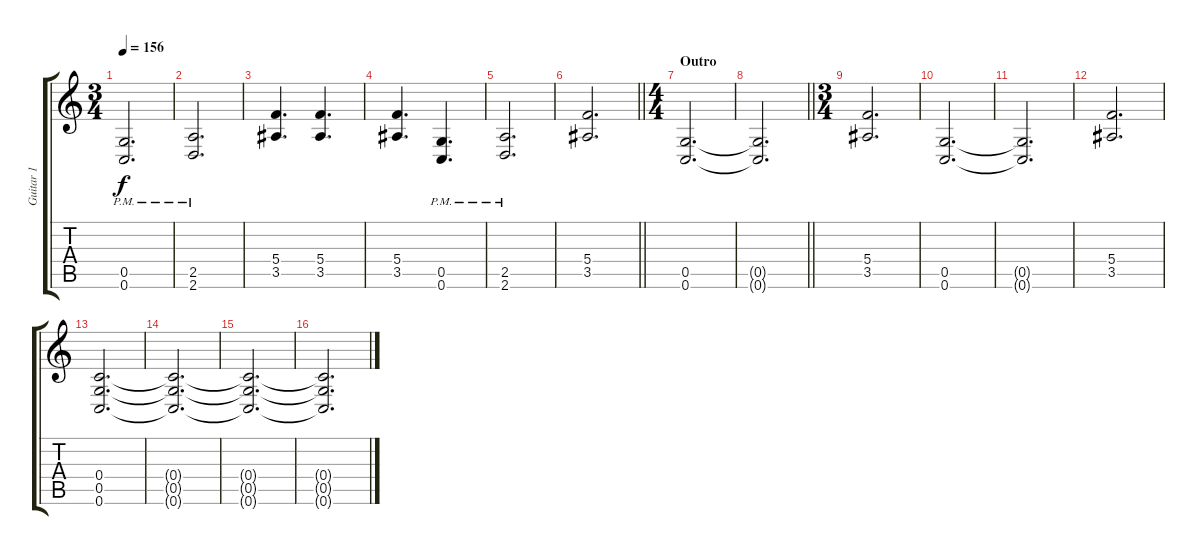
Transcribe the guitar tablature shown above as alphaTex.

\track ("Guitar 1" "Guitar 1") {instrument distortionguitar}
\staff {score tabs}
\tuning (D4 A3 F3 C3 G2 C2) {hide}
\ts (3 4)
\tempo 156
\clef g2
\ks c
(0.5{pm} 0.6{pm}).2{d dy f} |
(2.5{pm} 2.6{pm}).2{d} |
(5.4 3.5).4{d} (5.4 3.5).4{d} |
(5.4 3.5).4{d} (0.5{pm} 0.6{pm}).4{d} |
(2.5{pm} 2.6{pm}).2{d} |
\barLineRight lightlight
(5.4 3.5).2{d} |
\ts (4 4)
\section ("" "Outro")
(0.5 0.6).2{d} |
\barLineRight lightlight
(0.5{t} 0.6{t}).2{d} |
\ts (3 4)
(5.4 3.5).2{d} |
(0.5 0.6).2{d} |
(0.5{t} 0.6{t}).2{d} |
(5.4 3.5).2{d} |
(0.4 0.5 0.6).2{d} |
(0.4{t} 0.5{t} 0.6{t}).2{d} |
(0.4{t} 0.5{t} 0.6{t}).2{d} |
(0.4{t} 0.5{t} 0.6{t}).2{d}
